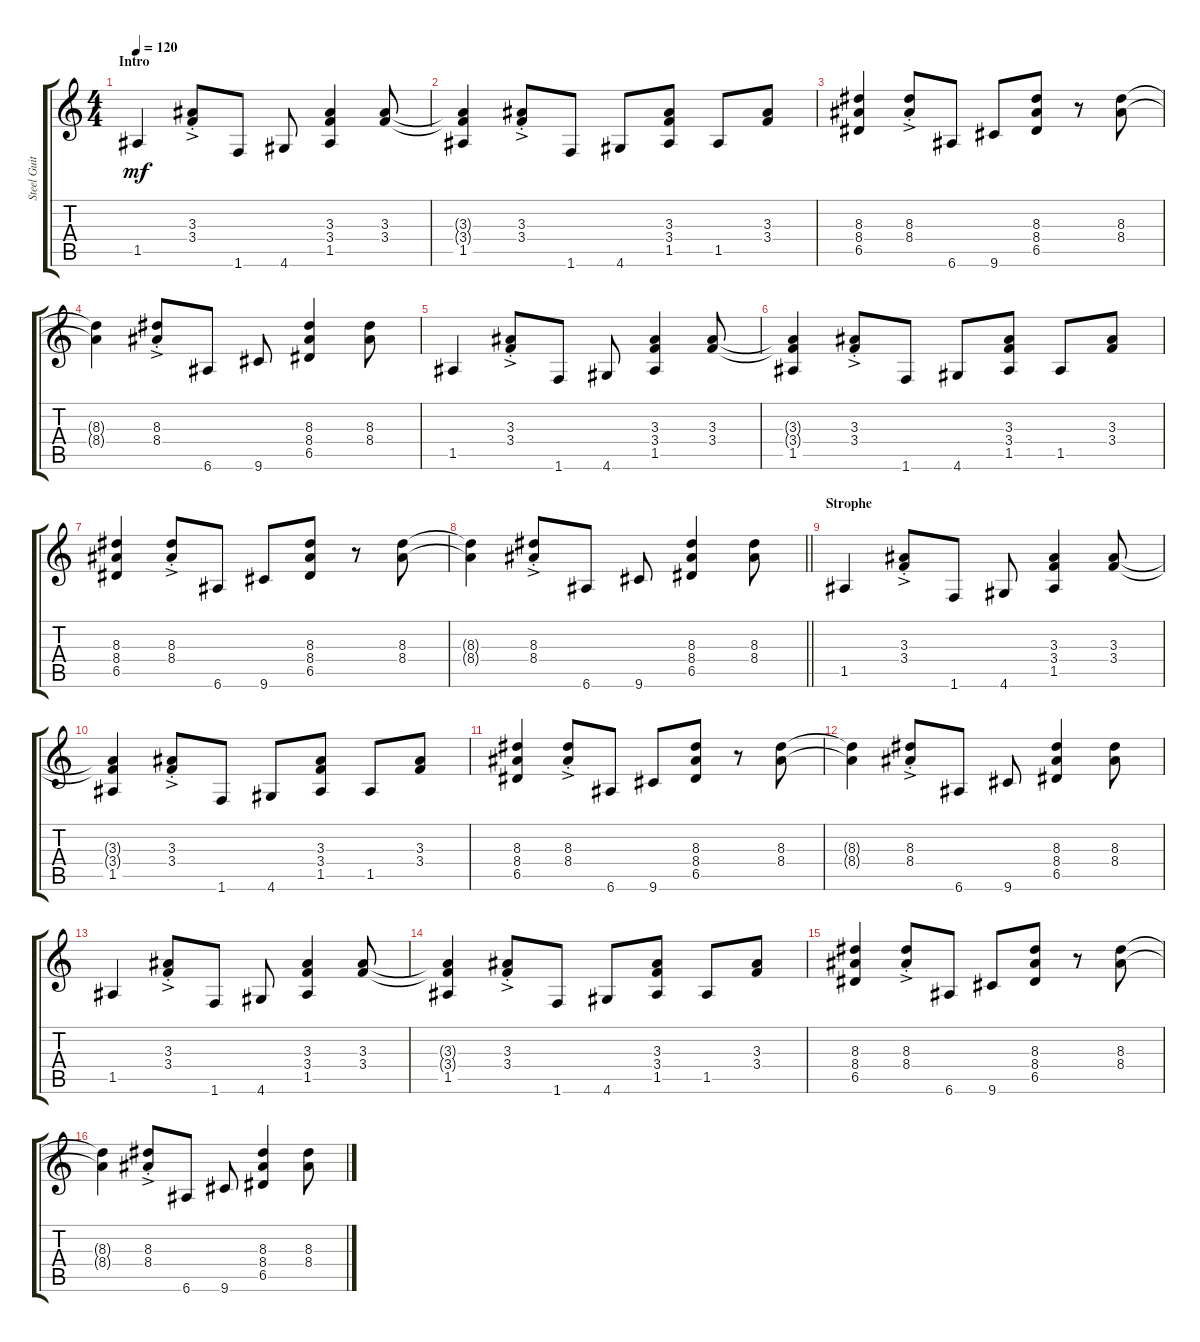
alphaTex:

\track ("Steel Guitar" "Steel Guit") {instrument acousticguitarsteel}
\staff {score tabs}
\tuning (E4 B3 G3 D3 A2 E2) {hide}
\ts (4 4)
\section ("" "Intro")
\tempo 120
\clef g2
\ks c
1.5.4{dy mf instrument acousticguitarsteel} (3.3{ac st} 3.4).8 1.6.8 4.6.8 (3.3 3.4 1.5).4 (3.3 3.4).8 |
(3.3{t} 3.4{t} 1.5).4 (3.3{ac st} 3.4{ac st}).8 1.6.8 4.6.8 (3.3 3.4 1.5).8 1.5.8 (3.3 3.4).8 |
(8.3 8.4 6.5).4 (8.3{ac st} 8.4).8 6.6.8 9.6.8 (8.3 8.4 6.5).8 r.8 (8.3 8.4).8 |
(8.3{t} 8.4{t}).4 (8.3{ac st} 8.4).8 6.6.8 9.6.8 (8.3 8.4 6.5).4 (8.3 8.4).8 |
1.5.4 (3.3{ac st} 3.4).8 1.6.8 4.6.8 (3.3 3.4 1.5).4 (3.3 3.4).8 |
(3.3{t} 3.4{t} 1.5).4 (3.3{ac st} 3.4{ac st}).8 1.6.8 4.6.8 (3.3 3.4 1.5).8 1.5.8 (3.3 3.4).8 |
(8.3 8.4 6.5).4 (8.3{ac st} 8.4).8 6.6.8 9.6.8 (8.3 8.4 6.5).8 r.8 (8.3 8.4).8 |
\barLineRight lightlight
(8.3{t} 8.4{t}).4 (8.3{ac st} 8.4).8 6.6.8 9.6.8 (8.3 8.4 6.5).4 (8.3 8.4).8 |
\section ("" "Strophe")
1.5.4 (3.3{ac st} 3.4).8 1.6.8 4.6.8 (3.3 3.4 1.5).4 (3.3 3.4).8 |
(3.3{t} 3.4{t} 1.5).4 (3.3{ac st} 3.4{ac st}).8 1.6.8 4.6.8 (3.3 3.4 1.5).8 1.5.8 (3.3 3.4).8 |
(8.3 8.4 6.5).4 (8.3{ac st} 8.4).8 6.6.8 9.6.8 (8.3 8.4 6.5).8 r.8 (8.3 8.4).8 |
(8.3{t} 8.4{t}).4 (8.3{ac st} 8.4).8 6.6.8 9.6.8 (8.3 8.4 6.5).4 (8.3 8.4).8 |
1.5.4 (3.3{ac st} 3.4).8 1.6.8 4.6.8 (3.3 3.4 1.5).4 (3.3 3.4).8 |
(3.3{t} 3.4{t} 1.5).4 (3.3{ac st} 3.4{ac st}).8 1.6.8 4.6.8 (3.3 3.4 1.5).8 1.5.8 (3.3 3.4).8 |
(8.3 8.4 6.5).4 (8.3{ac st} 8.4).8 6.6.8 9.6.8 (8.3 8.4 6.5).8 r.8 (8.3 8.4).8 |
(8.3{t} 8.4{t}).4 (8.3{ac st} 8.4).8 6.6.8 9.6.8 (8.3 8.4 6.5).4 (8.3 8.4).8
